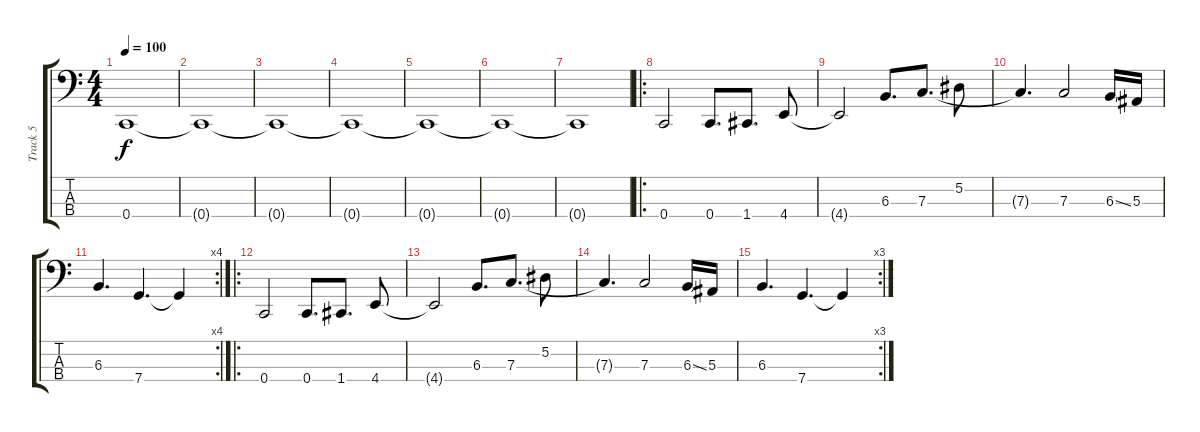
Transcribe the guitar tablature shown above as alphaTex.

\track ("Track 5" "Track 5") {instrument electricbassfinger}
\staff {score tabs}
\tuning (Eb2 Bb1 F1 C1) {hide}
\ts (4 4)
\tempo 100
\clef f4
\ks c
0.4{t}.1{dy f} |
0.4{t}.1 |
0.4{t}.1 |
0.4{t}.1 |
0.4{t}.1 |
0.4{t}.1 |
0.4{t}.1 |
\ro
0.4.2 0.4.8{d} 1.4.8{d} 4.4.8 |
4.4{t}.2 6.3.8{d} 7.3.8{d} 5.2.8 |
7.3{t}.4{d} 7.3.2 6.3{ss}.16 5.3.16 |
\rc 4
6.3.4{d} 7.4.4{d} 7.4{t}.4 |
\ro
0.4.2 0.4.8{d} 1.4.8{d} 4.4.8 |
4.4{t}.2 6.3.8{d} 7.3.8{d} 5.2.8 |
7.3{t}.4{d} 7.3.2 6.3{ss}.16 5.3.16 |
\rc 3
6.3.4{d} 7.4.4{d} 7.4{t}.4
